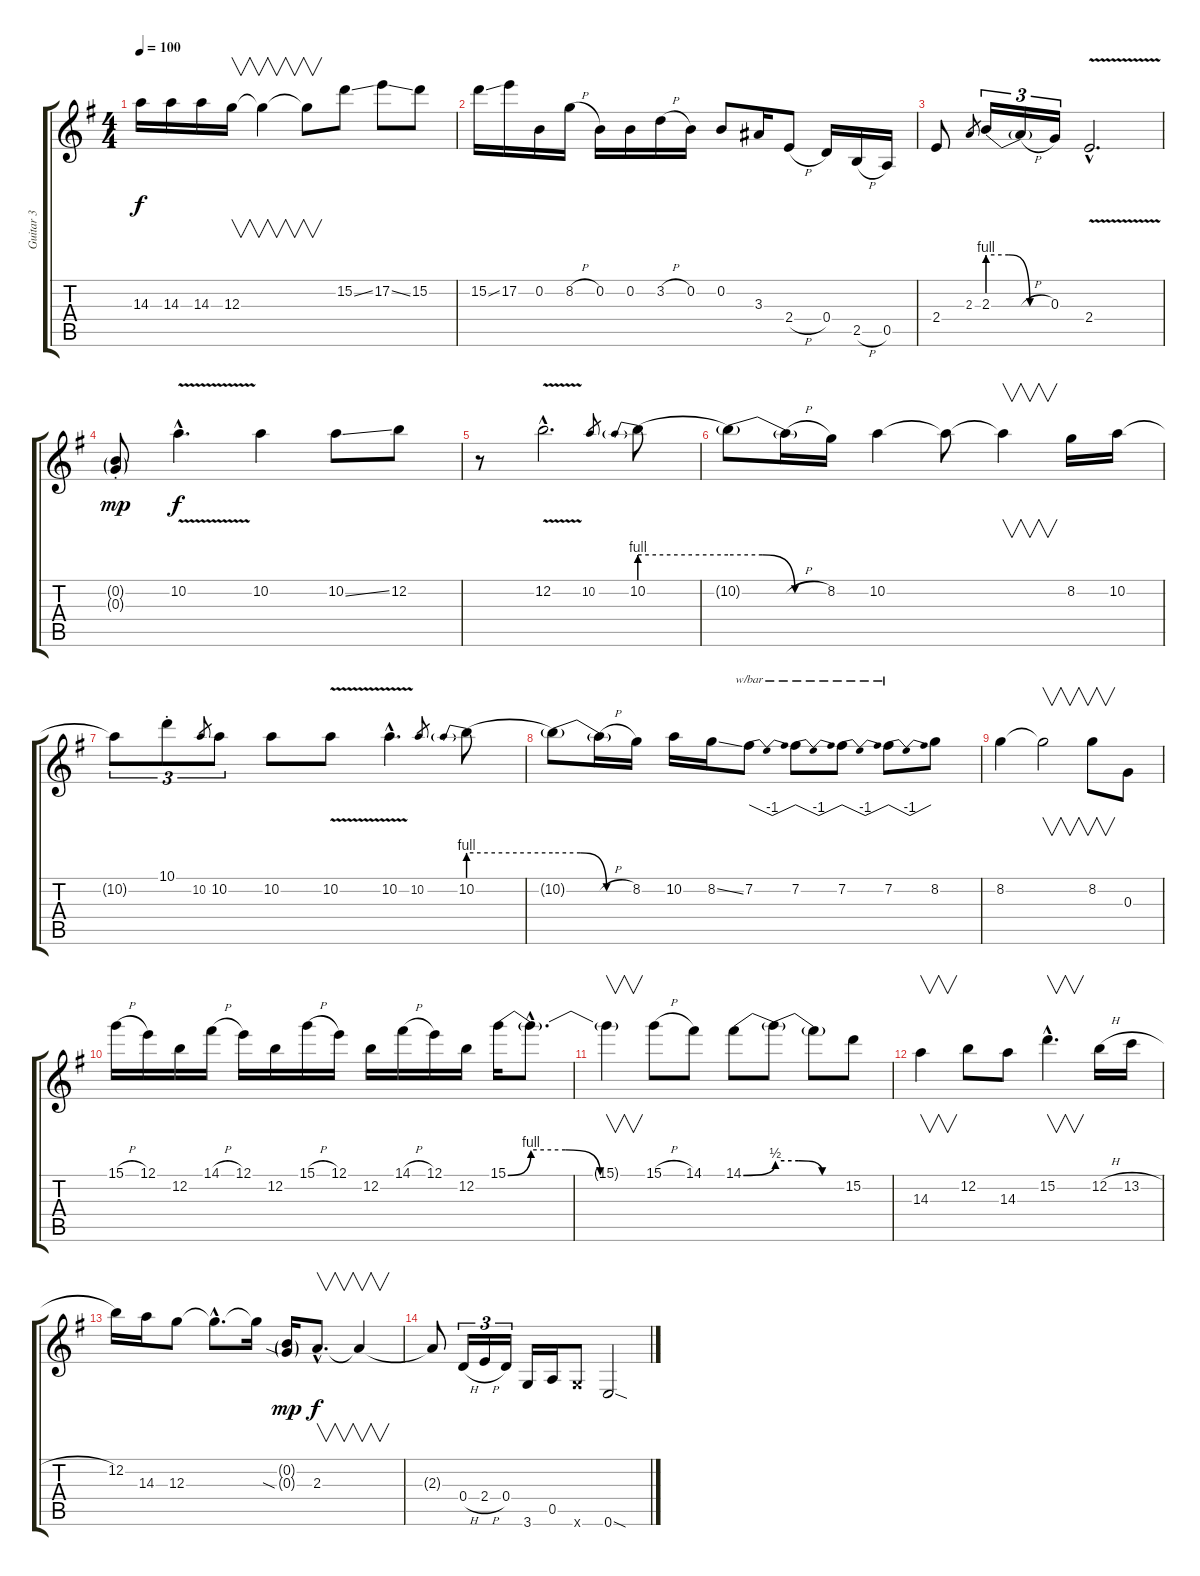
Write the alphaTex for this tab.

\track ("Guitar 3" "Guitar 3") {instrument distortionguitar}
\staff {score tabs}
\tuning (E4 B3 G3 D3 A2 E2) {hide}
\ts (4 4)
\tempo 100
\clef g2
\ks g
14.3.16{dy f} 14.3.16 14.3.16 12.3.16{v} 12.3{t}.4{v} 12.3{t}.8{v} 15.2{ss}.8 17.2{ss}.8 15.2.8 |
15.2{ss}.16 17.2.16 0.2.16 8.2{h}.16 0.2.16 0.2.16 3.2{h}.16 0.2.16 0.2.8 3.3.16 2.4{h}.8 0.4.16 2.5{h}.16 0.5.16 |
2.4.8 2.3.8{gr} 2.3{be (custom 0 4 20 4 40 0 60 0)}.16{tu (3 2)} 2.3{h t}.16{tu (3 2)} 0.3.16{tu (3 2)} 2.4{v hac}.2{d} |
(0.2{g st} 0.3{g st}).8{dy mp} 10.2{v hac}.4{d dy f} 10.2.4 10.2{ss}.8 12.2.8 |
r.8 12.2{v hac}.2{d} 10.2.8{gr} 10.2{be (prebend 0 4 60 4)}.8 |
10.2{be (custom 0 4 20 4 40 0 60 0) t}.8 10.2{h t}.16 8.2.16 10.2.4 10.2{t}.8 10.2{t}.4{v} 8.2.16 10.2.16 |
10.2{t}.8{tu (3 2)} 10.1{st}.8{tu (3 2)} 10.2.8{gr} 10.2.8{tu (3 2)} 10.2.8 10.2{v}.8 10.2{v hac}.4{d} 10.2.8{gr} 10.2{be (prebend 0 4 60 4)}.8 |
10.2{be (custom 0 4 20 4 40 0 60 0) t}.8 10.2{h t}.16 8.2.16 10.2.16 8.2{ss}.16 7.2.8{tbe (dip default 0 0 30 -4 60 0)} 7.2.8{tbe (dip default 0 0 30 -4 60 0)} 7.2.8{tbe (dip default 0 0 30 -4 60 0)} 7.2.8{tbe (dip default 0 0 30 -4 60 0)} 8.2.8 |
8.2.4 8.2{t}.2{v} 8.2.8{v} 0.3.8 |
15.1{h}.16 12.1.16 12.2.16 14.1{h}.16 12.1.16 12.2.16 15.1{h}.16 12.1.16 12.2.16 14.1{h}.16 12.1.16 12.2.16 15.1{be (custom 0 0 10 4 25 4 40 0 60 0)}.16 15.1{hac t}.8{d} |
15.1{t}.4{v} 15.1{h}.8 14.1.8 14.1{be (bend 0 0 60 2)}.8 14.1{be (custom 0 2 20 2 40 0 60 0) t}.8 14.1{t}.8 15.2.8 |
14.3.4{v} 12.2.8 14.3.8 15.2{hac}.4{v d} 12.2{h}.16 13.2{h}.16 |
12.2.16 14.3.16 12.3.8 12.3{hac t}.8{d} 12.3{t}.16 (0.2{g} 0.3{sia g}).16{dy mp} 2.3{hac}.8{v d dy f} 2.3{t}.4{v} |
2.3{t}.8 0.4{h}.16{tu (3 2)} 2.4{h}.16{tu (3 2)} 0.4.16{tu (3 2)} 3.6.16 0.5.16 3.6{x}.8 0.6{sod}.2
